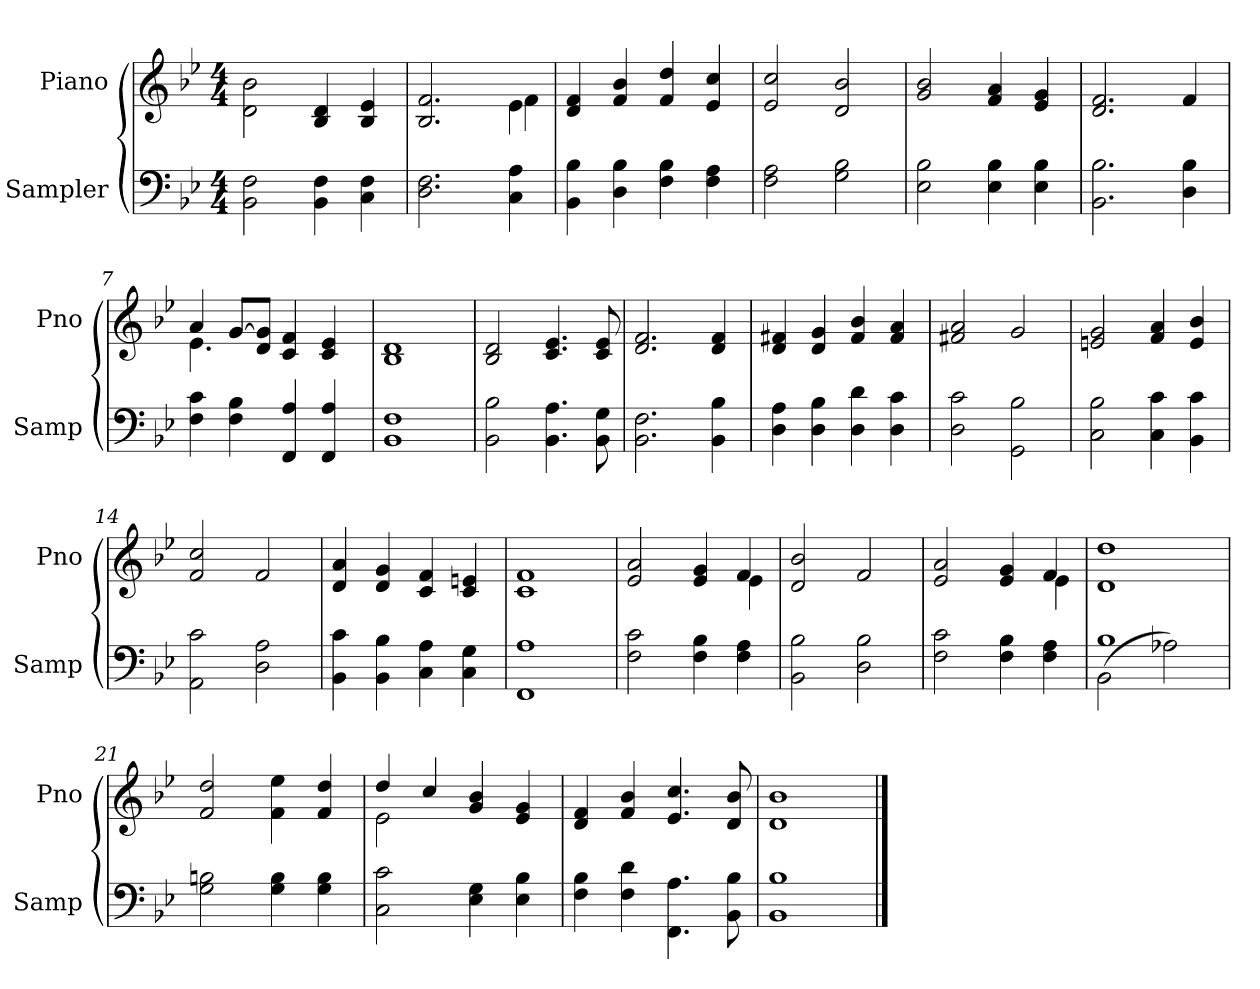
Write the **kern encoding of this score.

**kern	**kern
*part2	*part1
*staff2	*staff1
*I"Sampler	*I"Piano
*I'Samp	*I'Pno
*clefF4	*clefG2
*k[b-e-]	*k[b-e-]
*B-:	*B-:
*M4/4	*M4/4
=1	=1
2BB-\ 2F\	2d\ 2b-\
4BB-\ 4F\	4B-/ 4d/
4C\ 4F\	4B-/ 4e-/
=2	=2
*	*^
2.D\ 2.F\	2.B-/ 2.f/	2.ryy
4C\ 4A\	4e-\	4f
*	*v	*v
=3	=3
4BB-\ 4B-\	4d/ 4f/
4D\ 4B-\	4f/ 4b-/
4F\ 4B-\	4f/ 4dd/
4F\ 4A\	4e-/ 4cc/
=4	=4
2F\ 2A\	2e-/ 2cc/
2G\ 2B-\	2d/ 2b-/
=5	=5
2E-\ 2B-\	2g/ 2b-/
4E-\ 4B-\	4f/ 4a/
4E-\ 4B-\	4e-/ 4g/
=6	=6
2.BB-\ 2.B-\	2.d/ 2.f/
4D\ 4B-\	4f/
=7	=7
*	*^
4F\ 4c\	4a/	4.e-
4F\ 4B-\	[8g/L	.
.	8d/ 8g]/J	2ryy
4FF/ 4A/	4c/ 4f/	.
4FF/ 4A/	4c/ 4e-/	.
.	.	8ryy
*	*v	*v
=8	=8
1BB-/ 1F/	1B-\ 1d\
=9	=9
2BB-\ 2B-\	2B-/ 2d/
4.BB-\ 4.A\	4.c/ 4.e-/
8BB-\ 8G\	8c/ 8e-/
=10	=10
2.BB-\ 2.F\	2.d/ 2.f/
4BB-\ 4B-\	4d/ 4f/
=11	=11
4D\ 4A\	4d/ 4f#X/
4D\ 4B-\	4d/ 4g/
4D\ 4d\	4f#/ 4b-/
4D\ 4c\	4f#/ 4a/
=12	=12
2D\ 2c\	2f#X/ 2a/
2GG\ 2B-\	2g/
=13	=13
2C\ 2B-\	2en 2g
4C\ 4c\	4f 4a
4BB-\ 4c\	4e 4b-
=14	=14
2AA\ 2c\	2f 2cc
2D\ 2A\	2f
=15	=15
4BB-\ 4c\	4d 4a
4BB-\ 4B-\	4d 4g
4C\ 4A\	4c 4f
4C\ 4G\	4c 4en
=16	=16
1FF\ 1A\	1c 1f
=17	=17
*	*^
2F 2c	2e-/ 2a/	2.ryy
4F 4B-	4e-/ 4g/	.
4F 4A	4f/	4e-
*	*v	*v
=18	=18
2BB- 2B-	2d/ 2b-/
2D 2B-	2f/
=19	=19
*	*^
2F 2c	2e-/ 2a/	2.ryy
4F 4B-	4e-/ 4g/	.
4F 4A	4f/	4e-
*	*v	*v
=20	=20
*^	*
(2BB-\	1B-	1d\ 1dd\
2A-X\)	.	.
*v	*v	*
=21	=21
2G\ 2Bn\	2f/ 2dd/
4G\ 4B\	4f\ 4ee-\
4G\ 4B\	4f/ 4dd/
=22	=22
*	*^
2C\ 2c\	4dd/	2e-
.	4cc/	.
4E-\ 4G\	4g/ 4b-/	2ryy
4E-\ 4B-\	4e-/ 4g/	.
*	*v	*v
=23	=23
4F\ 4B-\	4d/ 4f/
4F\ 4d\	4f/ 4b-/
4.FF\ 4.A\	4.e-/ 4.cc/
8BB-\ 8B-\	8d/ 8b-/
=24	=24
1BB-\ 1B-\	1d/ 1b-/
==	==
*-	*-
